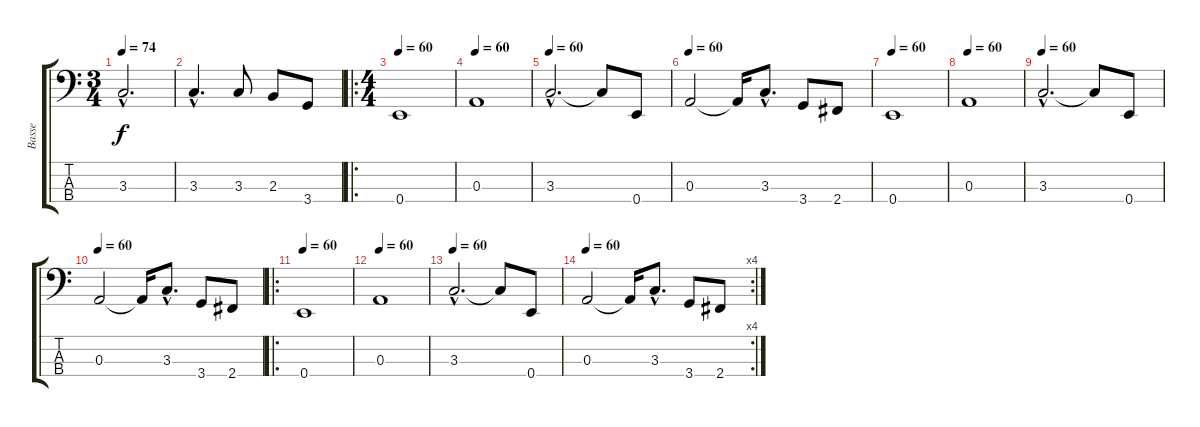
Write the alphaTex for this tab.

\track ("Basse" "Basse") {instrument electricbassfinger}
\staff {score tabs}
\tuning (G2 D2 A1 E1) {hide}
\ts (3 4)
\tempo 74
\clef f4
\ks c
3.3{hac}.2{d dy f} |
3.3{hac}.4{d} 3.3.8 2.3.8 3.4.8 |
\ro
\ts (4 4)
\tempo 60
0.4.1 |
\tempo 60
0.3.1 |
\tempo 60
3.3{hac}.2{d} 3.3{t}.8 0.4.8 |
\tempo 60
0.3.2 0.3{t}.16 3.3{hac}.8{d} 3.4.8 2.4.8 |
\tempo 60
0.4.1 |
\tempo 60
0.3.1 |
\tempo 60
3.3{hac}.2{d} 3.3{t}.8 0.4.8 |
\tempo 60
0.3.2 0.3{t}.16 3.3{hac}.8{d} 3.4.8 2.4.8 |
\ro
\tempo 60
0.4.1 |
\tempo 60
0.3.1 |
\tempo 60
3.3{hac}.2{d} 3.3{t}.8 0.4.8 |
\rc 4
\tempo 60
0.3.2 0.3{t}.16 3.3{hac}.8{d} 3.4.8 2.4.8
